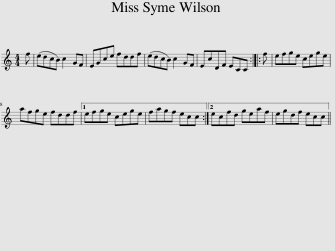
X:1
L:1/8
M:4/4
I:linebreak $
K:C
V:1 treble
V:1
 f | (edcB) c2 GF | EGce fddf | (edcB) c2 GF | EcDF ECC :: %5
 f | efge cege |$ afge fddf |1 efge cege | fagf ecc :|2 %10
 ecfd geaf | egdf ecc || %12
